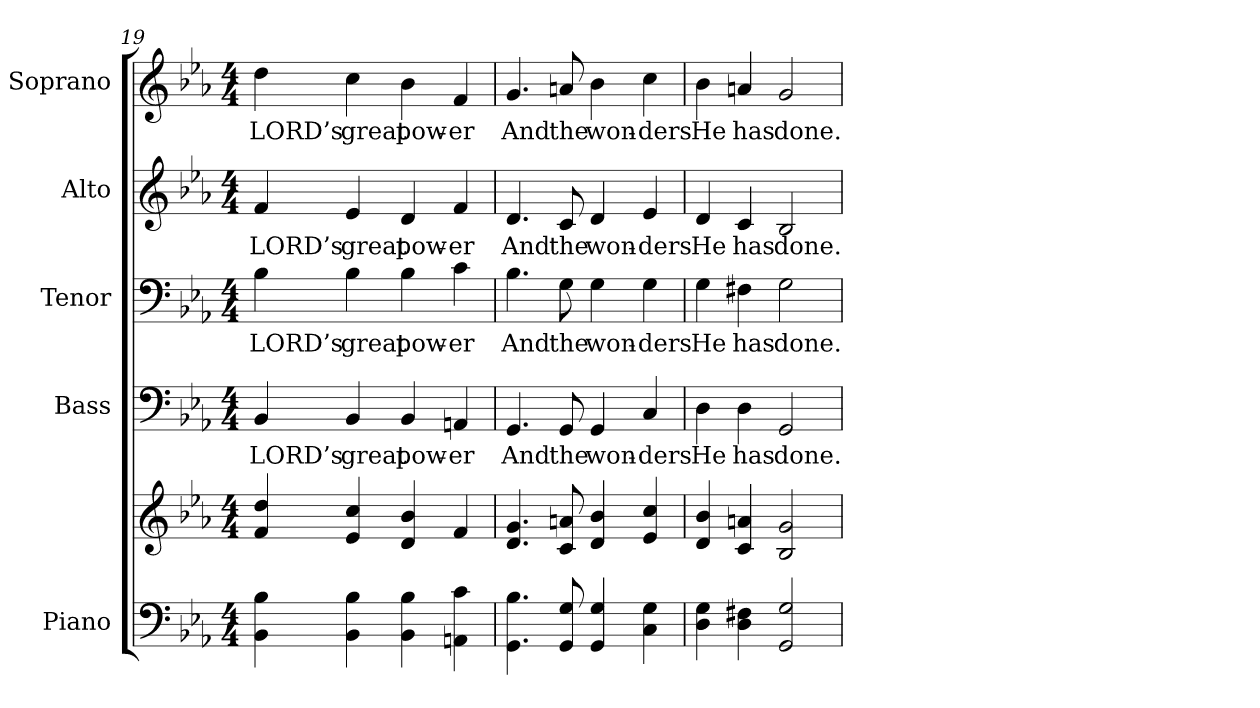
**kern	**kern	**kern	**text	**kern	**text	**kern	**text	**kern	**text
*part5	*part5	*part4	*part4	*part3	*part3	*part2	*part2	*part1	*part1
*staff6	*staff5	*staff4	*staff4	*staff3	*staff3	*staff2	*staff2	*staff1	*staff1
*I"Piano	*	*I"Bass	*	*I"Tenor	*	*I"Alto	*	*I"Soprano	*
*I'Pno.	*	*I'B.	*	*I'T.	*	*I'A.	*	*I'S.	*
!!LO:LB:g=z
*clefF4	*clefG2	*clefF4	*	*clefF4	*	*clefG2	*	*clefG2	*
*k[b-e-a-]	*k[b-e-a-]	*k[b-e-a-]	*	*k[b-e-a-]	*	*k[b-e-a-]	*	*k[b-e-a-]	*
*E-:	*E-:	*E-:	*	*E-:	*	*E-:	*	*E-:	*
*M4/4	*M4/4	*M4/4	*	*M4/4	*	*M4/4	*	*M4/4	*
=19	=19	=19	=19	=19	=19	=19	=19	=19	=19
!	!	!	!LO:LY:b:color=#000000	!	!	!	!	!	!
!	!	!	!	!	!LO:LY:b:color=#000000	!	!	!	!
!	!	!	!	!	!	!	!LO:LY:b:color=#000000	!	!
!	!	!	!	!	!	!	!	!	!LO:LY:b:color=#000000
4BB-i\ 4B-i	4fi/ 4ddi	4BB-i/	LORD’s	4B-i\	LORD’s	4fi/	LORD’s	4ddi\	LORD’s
!	!	!	!LO:LY:b:color=#000000	!	!	!	!	!	!
!	!	!	!	!	!LO:LY:b:color=#000000	!	!	!	!
!	!	!	!	!	!	!	!LO:LY:b:color=#000000	!	!
!	!	!	!	!	!	!	!	!	!LO:LY:b:color=#000000
4BB-i\ 4B-i	4e-i/ 4cci	4BB-i/	great	4B-i\	great	4e-i/	great	4cci\	great
!	!	!	!LO:LY:b:color=#000000	!	!	!	!	!	!
!	!	!	!	!	!LO:LY:b:color=#000000	!	!	!	!
!	!	!	!	!	!	!	!LO:LY:b:color=#000000	!	!
!	!	!	!	!	!	!	!	!	!LO:LY:b:color=#000000
4BB-i\ 4B-i	4di/ 4b-i	4BB-i/	pow-	4B-i\	pow-	4di/	pow-	4b-i\	pow-
!	!	!	!LO:LY:b:color=#000000	!	!	!	!	!	!
!	!	!	!	!	!LO:LY:b:color=#000000	!	!	!	!
!	!	!	!	!	!	!	!LO:LY:b:color=#000000	!	!
!	!	!	!	!	!	!	!	!	!LO:LY:b:color=#000000
4AAni\ 4ci	4fi/	4AAni/	-er	4ci\	-er	4fi/	-er	4fi/	-er
=20	=20	=20	=20	=20	=20	=20	=20	=20	=20
!	!	!	!LO:LY:b:color=#000000	!	!	!	!	!	!
!	!	!	!	!	!LO:LY:b:color=#000000	!	!	!	!
!	!	!	!	!	!	!	!LO:LY:b:color=#000000	!	!
!	!	!	!	!	!	!	!	!	!LO:LY:b:color=#000000
4.GGi\ 4.B-i	4.di/ 4.gi	4.GGi/	And	4.B-i\	And	4.di/	And	4.gi/	And
!	!	!	!LO:LY:b:color=#000000	!	!	!	!	!	!
!	!	!	!	!	!LO:LY:b:color=#000000	!	!	!	!
!	!	!	!	!	!	!	!LO:LY:b:color=#000000	!	!
!	!	!	!	!	!	!	!	!	!LO:LY:b:color=#000000
8GGi/ 8Gi	8ci/ 8ani	8GGi/	the	8Gi\	the	8ci/	the	8ani/	the
!	!	!	!LO:LY:b:color=#000000	!	!	!	!	!	!
!	!	!	!	!	!LO:LY:b:color=#000000	!	!	!	!
!	!	!	!	!	!	!	!LO:LY:b:color=#000000	!	!
!	!	!	!	!	!	!	!	!	!LO:LY:b:color=#000000
4GGi/ 4Gi	4di/ 4b-i	4GGi/	won-	4Gi\	won-	4di/	won-	4b-i\	won-
!	!	!	!LO:LY:b:color=#000000	!	!	!	!	!	!
!	!	!	!	!	!LO:LY:b:color=#000000	!	!	!	!
!	!	!	!	!	!	!	!LO:LY:b:color=#000000	!	!
!	!	!	!	!	!	!	!	!	!LO:LY:b:color=#000000
4Ci\ 4Gi	4e-i/ 4cci	4Ci/	-ders	4Gi\	-ders	4e-i/	-ders	4cci\	-ders
=21	=21	=21	=21	=21	=21	=21	=21	=21	=21
!	!	!	!LO:LY:b:color=#000000	!	!	!	!	!	!
!	!	!	!	!	!LO:LY:b:color=#000000	!	!	!	!
!	!	!	!	!	!	!	!LO:LY:b:color=#000000	!	!
!	!	!	!	!	!	!	!	!	!LO:LY:b:color=#000000
4Di\ 4Gi	4di/ 4b-i	4Di\	He	4Gi\	He	4di/	He	4b-i\	He
!	!	!	!LO:LY:b:color=#000000	!	!	!	!	!	!
!	!	!	!	!	!LO:LY:b:color=#000000	!	!	!	!
!	!	!	!	!	!	!	!LO:LY:b:color=#000000	!	!
!	!	!	!	!	!	!	!	!	!LO:LY:b:color=#000000
4Di\ 4F#Xi	4ci/ 4ani	4Di\	has	4F#Xi\	has	4ci/	has	4ani/	has
!	!	!	!LO:LY:b:color=#000000	!	!	!	!	!	!
!	!	!	!	!	!LO:LY:b:color=#000000	!	!	!	!
!	!	!	!	!	!	!	!LO:LY:b:color=#000000	!	!
!	!	!	!	!	!	!	!	!	!LO:LY:b:color=#000000
2GGi/ 2Gi	2B-i/ 2gi	2GGi/	done.	2Gi\	done.	2B-i/	done.	2gi/	done.
=	=	=	=	=	=	=	=	=	=
*-	*-	*-	*-	*-	*-	*-	*-	*-	*-
